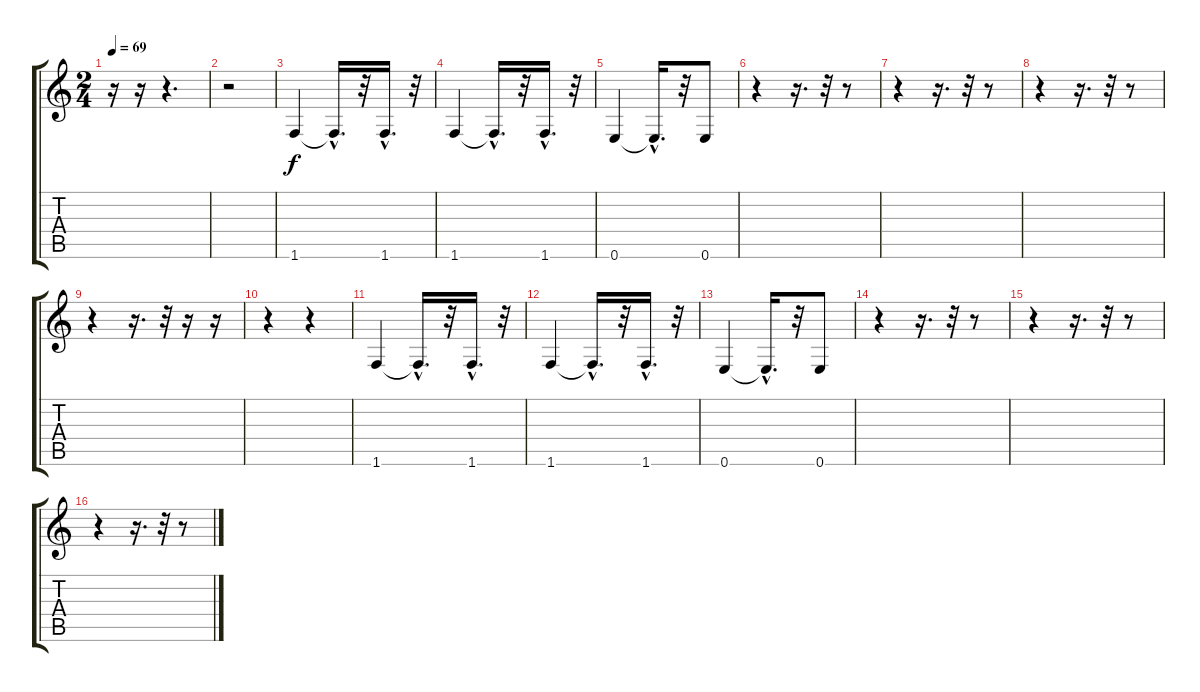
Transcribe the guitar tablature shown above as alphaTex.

\track "" {instrument fretlessbass}
\staff {score tabs}
\tuning (E4 B3 G3 D3 A2 E2) {hide}
\ts (2 4)
\tempo 69
\clef g2
\ks c
r.16{dy f} r.16 r.4{d} |
r.2 |
1.6.4 1.6{hac t}.16{d} r.32 1.6{hac}.16{d} r.32 |
1.6.4 1.6{hac t}.16{d} r.32 1.6{hac}.16{d} r.32 |
0.6.4 0.6{hac t}.16{d} r.32 0.6.8 |
r.4 r.16{d} r.32 r.8 |
r.4 r.16{d} r.32 r.8 |
r.4 r.16{d} r.32 r.8 |
r.4 r.16{d} r.32 r.16 r.16 |
r.4 r.4 |
1.6.4 1.6{hac t}.16{d} r.32 1.6{hac}.16{d} r.32 |
1.6.4 1.6{hac t}.16{d} r.32 1.6{hac}.16{d} r.32 |
0.6.4 0.6{hac t}.16{d} r.32 0.6.8 |
r.4 r.16{d} r.32 r.8 |
r.4 r.16{d} r.32 r.8 |
r.4 r.16{d} r.32 r.8
